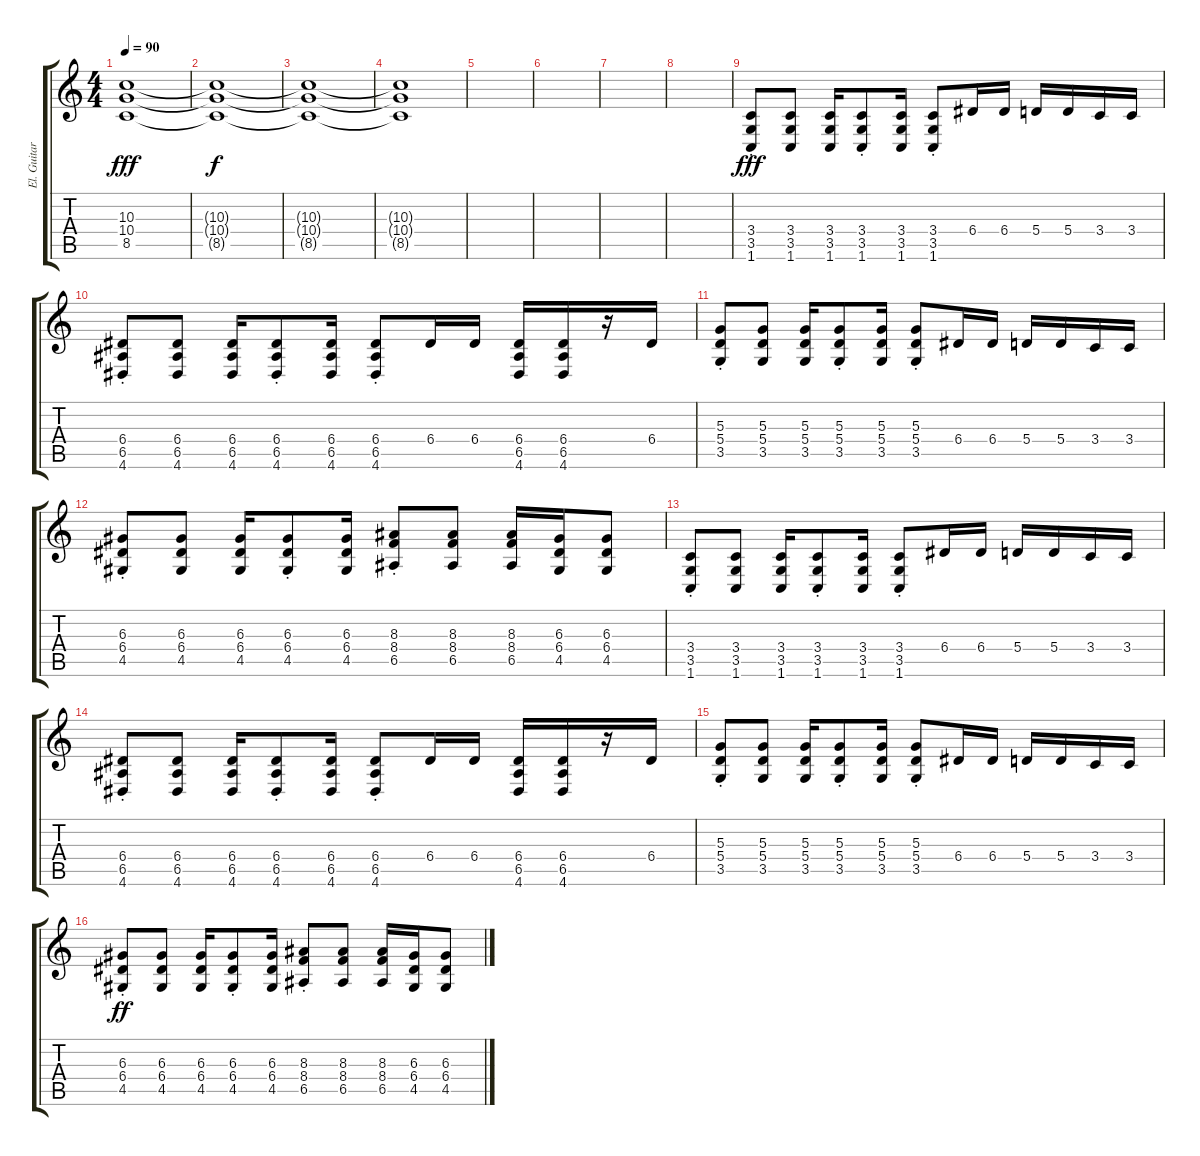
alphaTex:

\track ("El. Guitar (Siméon)" "El. Guitar") {instrument distortionguitar}
\staff {score tabs}
\tuning (B3 Gb3 D3 A2 E2 B1) {hide}
\ts (4 4)
\tempo 90
\clef g2
\ks c
(10.3 10.4 8.5).1{dy fff} |
(10.3{t} 10.4{t} 8.5{t}).1{dy f} |
(10.3{t} 10.4{t} 8.5{t}).1 |
(10.3{t} 10.4{t} 8.5{t}).1 |
|
|
|
|
(3.4{st} 3.5{st} 1.6{st}).8{dy fff} (3.4 3.5 1.6).8 (3.4 3.5 1.6).16 (3.4{st} 3.5{st} 1.6{st}).8 (3.4 3.5 1.6).16 (3.4{st} 3.5{st} 1.6{st}).8 6.4.16 6.4.16 5.4.16 5.4.16 3.4.16 3.4.16 |
(6.4{st} 6.5{st} 4.6{st}).8 (6.4 6.5 4.6).8 (6.4 6.5 4.6).16 (6.4{st} 6.5{st} 4.6{st}).8 (6.4 6.5 4.6).16 (6.4{st} 6.5{st} 4.6{st}).8 6.4.16 6.4.16 (6.4 6.5 4.6).16 (6.4 6.5 4.6).16 r.16 6.4.16 |
(5.3{st} 5.4{st} 3.5{st}).8 (5.3 5.4 3.5).8 (5.3 5.4 3.5).16 (5.3{st} 5.4{st} 3.5{st}).8 (5.3 5.4 3.5).16 (5.3{st} 5.4{st} 3.5{st}).8 6.4.16 6.4.16 5.4.16 5.4.16 3.4.16 3.4.16 |
(6.3{st} 6.4{st} 4.5{st}).8 (6.3 6.4 4.5).8 (6.3 6.4 4.5).16 (6.3{st} 6.4{st} 4.5{st}).8 (6.3 6.4 4.5).16 (8.3{st} 8.4{st} 6.5{st}).8 (8.3 8.4 6.5).8 (8.3 8.4 6.5).16 (6.3 6.4 4.5).16 (6.3 6.4 4.5).8 |
(3.4{st} 3.5{st} 1.6{st}).8 (3.4 3.5 1.6).8 (3.4 3.5 1.6).16 (3.4{st} 3.5{st} 1.6{st}).8 (3.4 3.5 1.6).16 (3.4{st} 3.5{st} 1.6{st}).8 6.4.16 6.4.16 5.4.16 5.4.16 3.4.16 3.4.16 |
(6.4{st} 6.5{st} 4.6{st}).8 (6.4 6.5 4.6).8 (6.4 6.5 4.6).16 (6.4{st} 6.5{st} 4.6{st}).8 (6.4 6.5 4.6).16 (6.4{st} 6.5{st} 4.6{st}).8 6.4.16 6.4.16 (6.4 6.5 4.6).16 (6.4 6.5 4.6).16 r.16 6.4.16 |
(5.3{st} 5.4{st} 3.5{st}).8 (5.3 5.4 3.5).8 (5.3 5.4 3.5).16 (5.3{st} 5.4{st} 3.5{st}).8 (5.3 5.4 3.5).16 (5.3{st} 5.4{st} 3.5{st}).8 6.4.16 6.4.16 5.4.16 5.4.16 3.4.16 3.4.16 |
(6.3{st} 6.4{st} 4.5{st}).8{dy ff} (6.3 6.4 4.5).8 (6.3 6.4 4.5).16 (6.3{st} 6.4{st} 4.5{st}).8 (6.3 6.4 4.5).16 (8.3{st} 8.4{st} 6.5{st}).8 (8.3 8.4 6.5).8 (8.3 8.4 6.5).16 (6.3 6.4 4.5).16 (6.3 6.4 4.5).8
